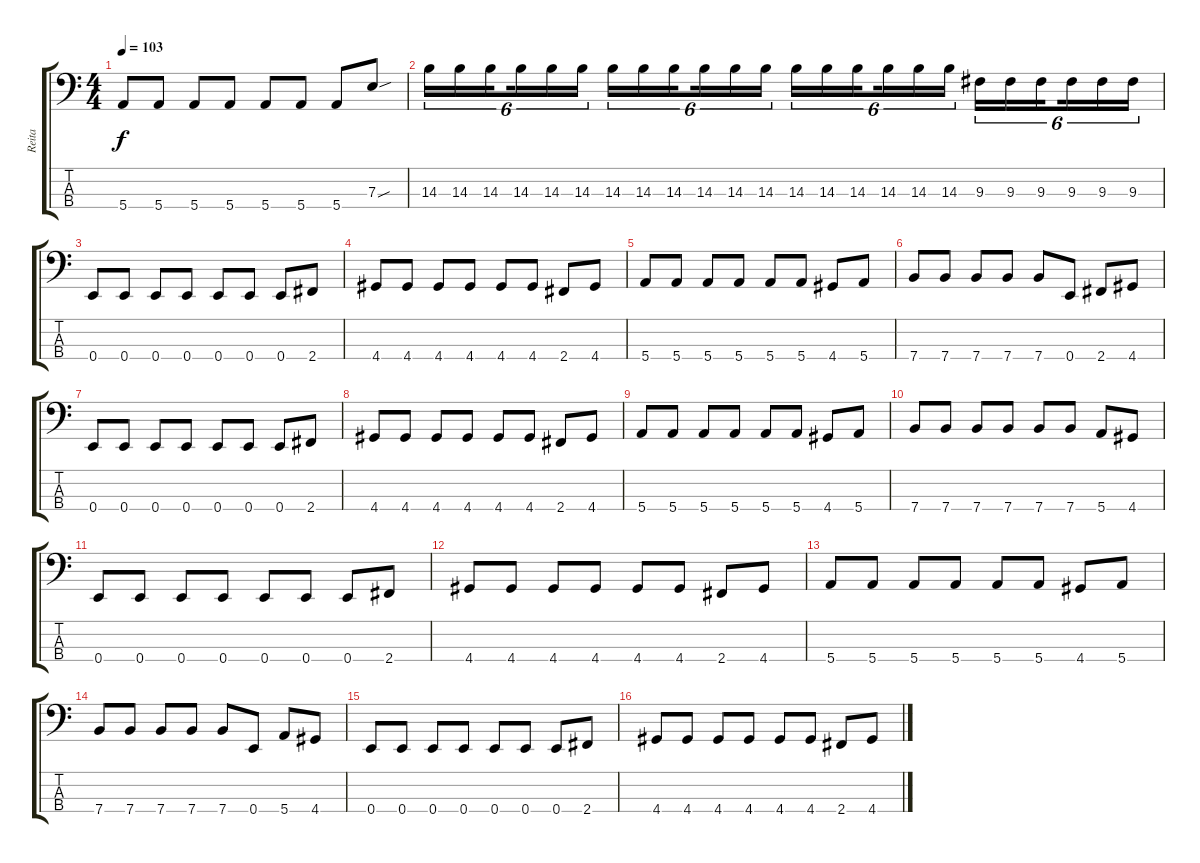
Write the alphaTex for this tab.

\track ("Reita" "Reita") {instrument electricbassfinger}
\staff {score tabs}
\tuning (G2 D2 A1 E1) {hide}
\ts (4 4)
\tempo 103
\clef f4
\ks c
5.4.8{dy f} 5.4.8 5.4.8 5.4.8 5.4.8 5.4.8 5.4.8 7.3{sou}.8 |
14.3.16{tu (6 4)} 14.3.16{tu (6 4)} 14.3.16{tu (6 4) beam splitsecondary} 14.3.16{tu (6 4)} 14.3.16{tu (6 4)} 14.3.16{tu (6 4)} 14.3.16{tu (6 4)} 14.3.16{tu (6 4)} 14.3.16{tu (6 4) beam splitsecondary} 14.3.16{tu (6 4)} 14.3.16{tu (6 4)} 14.3.16{tu (6 4)} 14.3.16{tu (6 4)} 14.3.16{tu (6 4)} 14.3.16{tu (6 4) beam splitsecondary} 14.3.16{tu (6 4)} 14.3.16{tu (6 4)} 14.3.16{tu (6 4)} 9.3.16{tu (6 4)} 9.3.16{tu (6 4)} 9.3.16{tu (6 4) beam splitsecondary} 9.3.16{tu (6 4)} 9.3.16{tu (6 4)} 9.3.16{tu (6 4)} |
0.4.8 0.4.8 0.4.8 0.4.8 0.4.8 0.4.8 0.4.8 2.4.8 |
4.4.8 4.4.8 4.4.8 4.4.8 4.4.8 4.4.8 2.4.8 4.4.8 |
5.4.8 5.4.8 5.4.8 5.4.8 5.4.8 5.4.8 4.4.8 5.4.8 |
7.4.8 7.4.8 7.4.8 7.4.8 7.4.8 0.4.8 2.4.8 4.4.8 |
0.4.8 0.4.8 0.4.8 0.4.8 0.4.8 0.4.8 0.4.8 2.4.8 |
4.4.8 4.4.8 4.4.8 4.4.8 4.4.8 4.4.8 2.4.8 4.4.8 |
5.4.8 5.4.8 5.4.8 5.4.8 5.4.8 5.4.8 4.4.8 5.4.8 |
7.4.8 7.4.8 7.4.8 7.4.8 7.4.8 7.4.8 5.4.8 4.4.8 |
0.4.8 0.4.8 0.4.8 0.4.8 0.4.8 0.4.8 0.4.8 2.4.8 |
4.4.8 4.4.8 4.4.8 4.4.8 4.4.8 4.4.8 2.4.8 4.4.8 |
5.4.8 5.4.8 5.4.8 5.4.8 5.4.8 5.4.8 4.4.8 5.4.8 |
7.4.8 7.4.8 7.4.8 7.4.8 7.4.8 0.4.8 5.4.8 4.4.8 |
0.4.8 0.4.8 0.4.8 0.4.8 0.4.8 0.4.8 0.4.8 2.4.8 |
4.4.8 4.4.8 4.4.8 4.4.8 4.4.8 4.4.8 2.4.8 4.4.8
